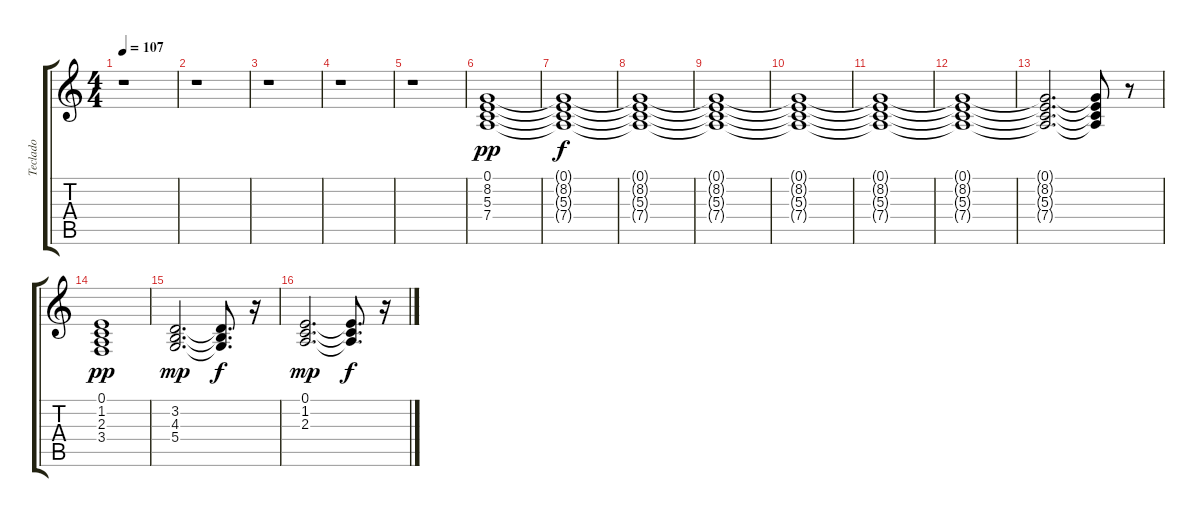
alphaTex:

\track ("Teclado" "Teclado") {instrument stringensemble1}
\staff {score tabs}
\tuning (E4 B3 G3 D3 A2 E2) {hide}
\ts (4 4)
\tempo 107
\clef g2
\ks c
r.1{dy pp} |
r.1 |
r.1 |
r.1 |
r.1 |
(0.1 8.2 5.3 7.4).1 |
(0.1{t} 8.2{t} 5.3{t} 7.4{t}).1{dy f} |
(0.1{t} 8.2{t} 5.3{t} 7.4{t}).1 |
(0.1{t} 8.2{t} 5.3{t} 7.4{t}).1 |
(0.1{t} 8.2{t} 5.3{t} 7.4{t}).1 |
(0.1{t} 8.2{t} 5.3{t} 7.4{t}).1 |
(0.1{t} 8.2{t} 5.3{t} 7.4{t}).1 |
(0.1{t} 8.2{t} 5.3{t} 7.4{t}).2{d} (0.1{t} 8.2{t} 5.3{t} 7.4{t}).8 r.8 |
(0.1 1.2 2.3 3.4).1{dy pp} |
(3.2 4.3 5.4).2{d dy mp} (3.2{t} 4.3{t} 5.4{t}).8{d dy f} r.16 |
(0.1 1.2 2.3).2{d dy mp} (0.1{t} 1.2{t} 2.3{t}).8{d dy f} r.16
